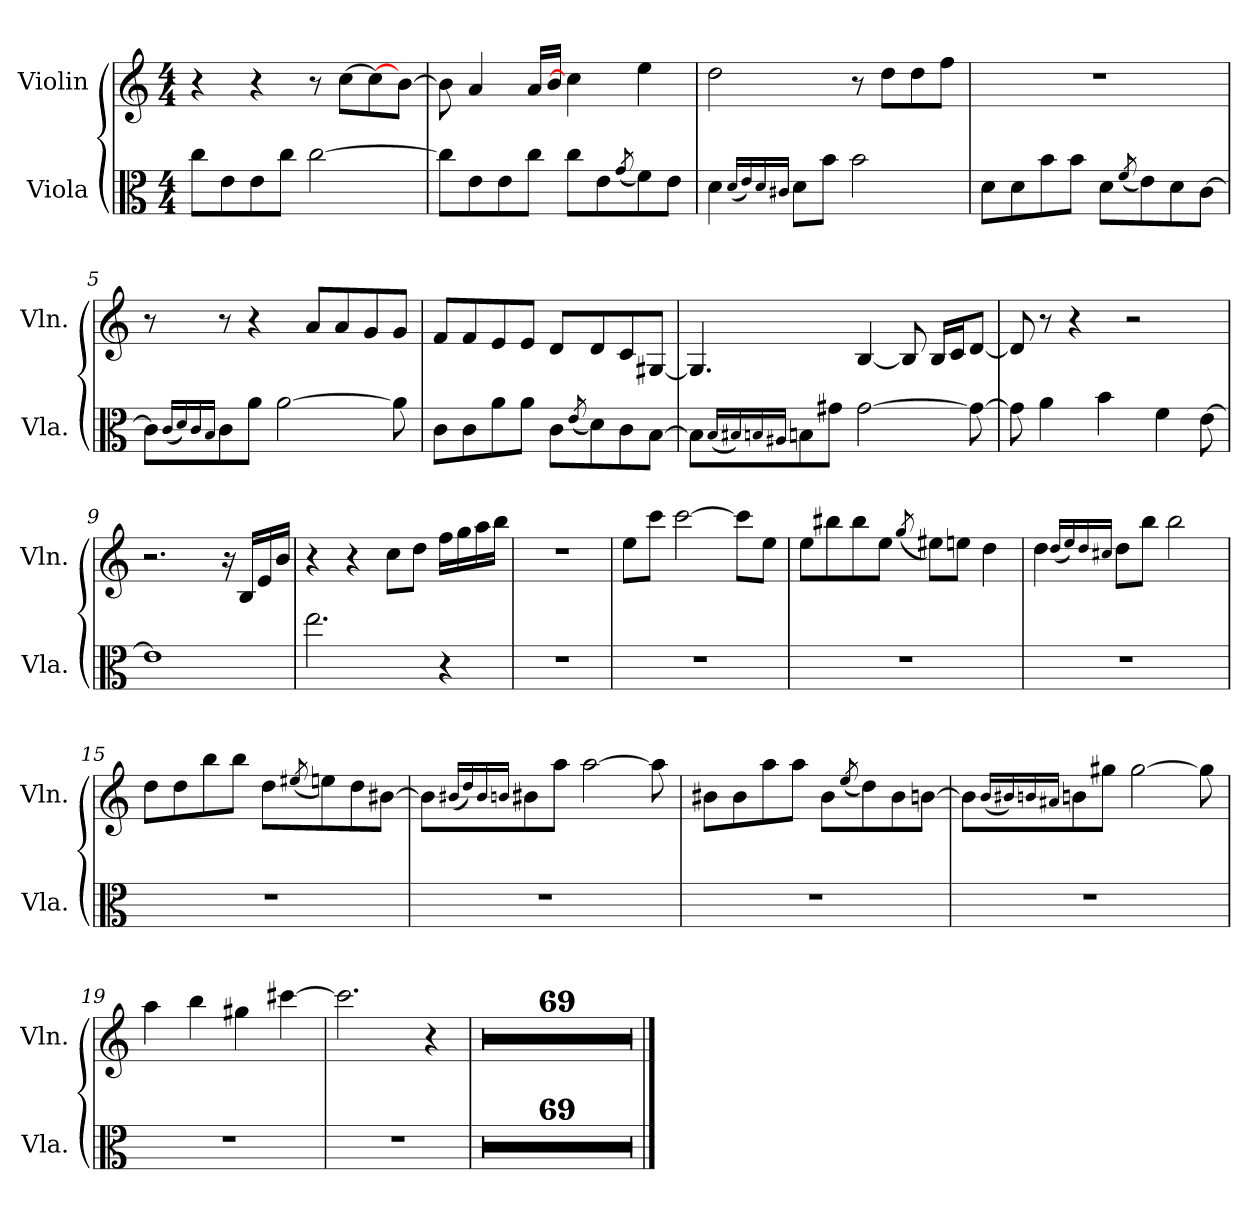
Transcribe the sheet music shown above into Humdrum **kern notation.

**kern	**kern
*part2	*part1
*staff2	*staff1
*I"Viola	*I"Violin
*I'Vla.	*I'Vln.
*clefC3	*clefG2
*k[]	*k[]
*M4/4	*M4/4
*MM80	*MM80
=1	=1
8cc\L	4r
8e\	.
8e\	4r
8cc\J	.
[2cc\	8r
.	[8cc\L
.	8cc\_
.	[8b\J
=2	=2
8cc\L]	8b\]
8e\	4a/
8e\	.
8cc\J	16a/LL
.	16b/JJ
8cc\L	4cc\]
8e\	.
(8qg/	.
8f\)	4ee\
8e\J	.
=3	=3
4d\	2dd\
(16qd/LL	.
16qe/)	.
16qd/	.
16qc#X/JJ	.
8d\L	.
8b\J	.
2b\	8r
.	8dd\L
.	8dd\
.	8ff\J
=4	=4
8d\L	1r
8d\	.
8b\	.
8b\J	.
8d\L	.
(8qf/	.
8e\)	.
8d\	.
[8c\J	.
!!LO:LB:g=z
=5	=5
8c\L]	8r
(16qc/LL	.
16qd/)	.
16qc/	.
16qB/JJ	.
8c\	8r
8a\J	4r
[2a\	.
.	8a/L
.	8a/
.	8g/
8a\]	8g/J
=6	=6
8c\L	8f/L
8c\	8f/
8a\	8e/
8a\J	8e/J
8c\L	8d/L
(8qe/	.
8d\)	8d/
8c\	8c/
[8B\J	[8G#X/J
=7	=7
8B\L]	4.G#/]
(16qB/LL	.
16qB#X/)	.
16qBn/	.
16qA#X/JJ	.
8B\	.
8g#X\J	.
[2g#\	[4B/
.	8B/]
.	16B/LL
.	16c/J
8g#\_	[8d/J
=8	=8
8g#\]	8d/]
4a\	8r
.	4r
4b\	.
.	2r
4f\	.
[8e\	.
!!LO:LB:g=z
=9	=9
1e]	2.r
.	16r
.	16B/LL
.	16e/
.	16b/JJ
=10	=10
2.ee\	4r
.	4r
.	8cc\L
.	8dd\J
4r	16ff\LL
.	16gg\
.	16aa\
.	16bb\JJ
=11	=11
1r	1r
=12	=12
1r	8ee\L
.	8ccc\J
.	[2ccc\
.	8ccc\L]
.	8ee\J
=13	=13
1r	8ee\L
.	8bb#X\
.	8bb#\
.	8ee\J
.	(8qgg/
.	8ee#X\L)
.	8een\J
.	4dd\
=14	=14
1r	4dd\
.	(16qdd/LL
.	16qee/)
.	16qdd/
.	16qcc#X/JJ
.	8dd\L
.	8bb\J
.	2bb\
!!LO:LB:g=z
=15	=15
1r	8dd\L
.	8dd\
.	8bb\
.	8bb\J
.	8dd\L
.	(8qee#X/
.	8een\)
.	8dd\
.	[8b#X\J
=16	=16
1r	8b#\L]
.	(16qb#X/LL
.	16qdd/)
.	16qb#/
.	16qbn/JJ
.	8b#X\
.	8aa\J
.	[2aa\
.	8aa\]
=17	=17
1r	8b#X\L
.	8b#\
.	8aa\
.	8aa\J
.	8b#\L
.	(8qee/
.	8dd\)
.	8b#\
.	[8bn\J
=18	=18
1r	8b\L]
.	(16qb/LL
.	16qb#X/)
.	16qbn/
.	16qa#X/JJ
.	8b\
.	8gg#X\J
.	[2gg#\
.	8gg#\]
!!LO:LB:g=z
=19	=19
1r	4aa\
.	4bb\
.	4gg#X\
.	[4ccc#X\
=20	=20
1r	2.ccc#\]
.	4r
=21	=21
1r	1r
=22	=22
1r	1r
=23	=23
1r	1r
=24	=24
1r	1r
=25	=25
1r	1r
=26	=26
1r	1r
=27	=27
1r	1r
=28	=28
1r	1r
=29	=29
1r	1r
=30	=30
1r	1r
=31	=31
1r	1r
=32	=32
1r	1r
=33	=33
1r	1r
!!LO:PB:g=z
=34	=34
1r	1r
=35	=35
1r	1r
=36	=36
1r	1r
=37	=37
1r	1r
=38	=38
1r	1r
=39	=39
1r	1r
=40	=40
1r	1r
=41	=41
1r	1r
=42	=42
1r	1r
=43	=43
1r	1r
=44	=44
1r	1r
=45	=45
1r	1r
=46	=46
1r	1r
=47	=47
1r	1r
=48	=48
1r	1r
=49	=49
1r	1r
=50	=50
1r	1r
=51	=51
1r	1r
!!LO:LB:g=z
=52	=52
1r	1r
=53	=53
1r	1r
=54	=54
1r	1r
=55	=55
1r	1r
=56	=56
1r	1r
=57	=57
1r	1r
=58	=58
1r	1r
=59	=59
1r	1r
=60	=60
1r	1r
=61	=61
1r	1r
=62	=62
1r	1r
=63	=63
1r	1r
=64	=64
1r	1r
=65	=65
1r	1r
=66	=66
1r	1r
=67	=67
1r	1r
=68	=68
1r	1r
=69	=69
1r	1r
!!LO:LB:g=z
=70	=70
1r	1r
=71	=71
1r	1r
=72	=72
1r	1r
=73	=73
1r	1r
=74	=74
1r	1r
=75	=75
1r	1r
=76	=76
1r	1r
=77	=77
1r	1r
=78	=78
1r	1r
=79	=79
1r	1r
=80	=80
1r	1r
=81	=81
1r	1r
=82	=82
1r	1r
=83	=83
1r	1r
=84	=84
1r	1r
=85	=85
1r	1r
=86	=86
1r	1r
=87	=87
1r	1r
!!LO:LB:g=z
=88	=88
1r	1r
=89	=89
1r	1r
==	==
*-	*-
